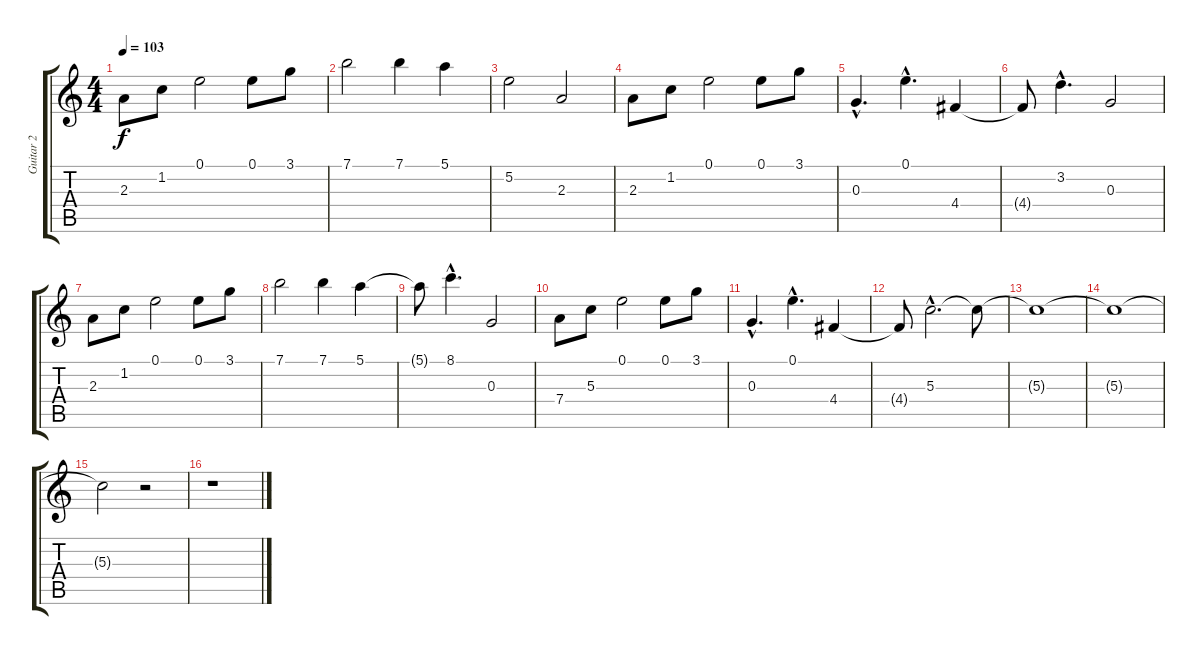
\track ("Guitar 2" "Guitar 2") {instrument distortionguitar}
\staff {score tabs}
\tuning (E4 B3 G3 D3 A2 E2) {hide}
\ts (4 4)
\tempo 103
\clef g2
\ks c
2.3.8{dy f} 1.2.8 0.1.2 0.1.8 3.1.8 |
7.1.2 7.1.4 5.1.4 |
5.2.2 2.3.2 |
2.3.8 1.2.8 0.1.2 0.1.8 3.1.8 |
0.3{hac}.4{d} 0.1{hac}.4{d} 4.4.4 |
4.4{t}.8 3.2{hac}.4{d} 0.3.2 |
2.3.8 1.2.8 0.1.2 0.1.8 3.1.8 |
7.1.2 7.1.4 5.1.4 |
5.1{t}.8 8.1{hac}.4{d} 0.3.2 |
7.4.8 5.3.8 0.1.2 0.1.8 3.1.8 |
0.3{hac}.4{d} 0.1{hac}.4{d} 4.4.4 |
4.4{t}.8 5.3{hac}.2{d} 5.3{t}.8 |
5.3{t}.1 |
5.3{t}.1 |
5.3{t}.2 r.2 |
r.1
